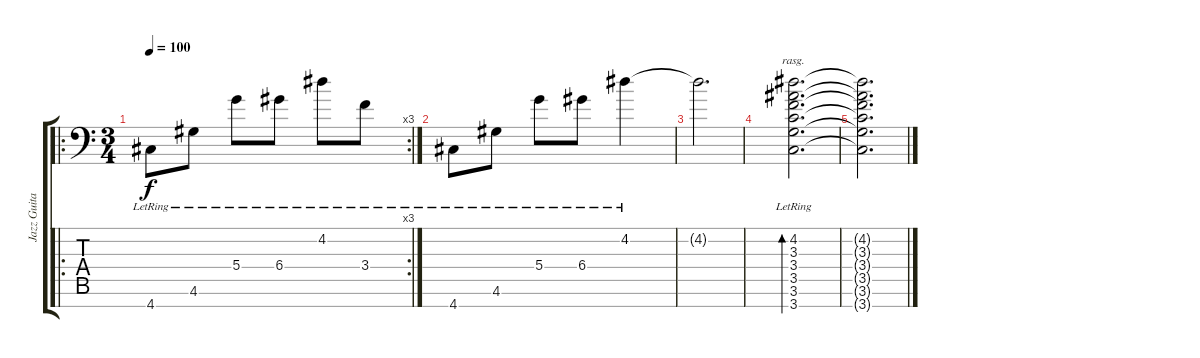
\track ("Jazz Guitar" "Jazz Guita") {instrument electricguitarjazz}
\staff {score tabs}
\tuning (E4 B3 G3 D3 A2 E2 A1) {hide}
\ro
\rc 3
\ts (3 4)
\tempo 100
\clef f4
\ks c
4.7{lr}.8{dy f} 4.6{lr}.8 5.4{lr}.8 6.4{lr}.8 4.2{lr}.8 3.4{lr}.8 |
4.7{lr}.8 4.6{lr}.8 5.4{lr}.8 6.4{lr}.8 4.2{lr}.4 |
4.2{t}.2{d} |
(4.2 3.3 3.4{lr} 3.5 3.6 3.7).2{d bd 240 rasg ii} |
(4.2{t} 3.3{t} 3.4{t} 3.5{t} 3.6{t} 3.7{t}).2{d}
